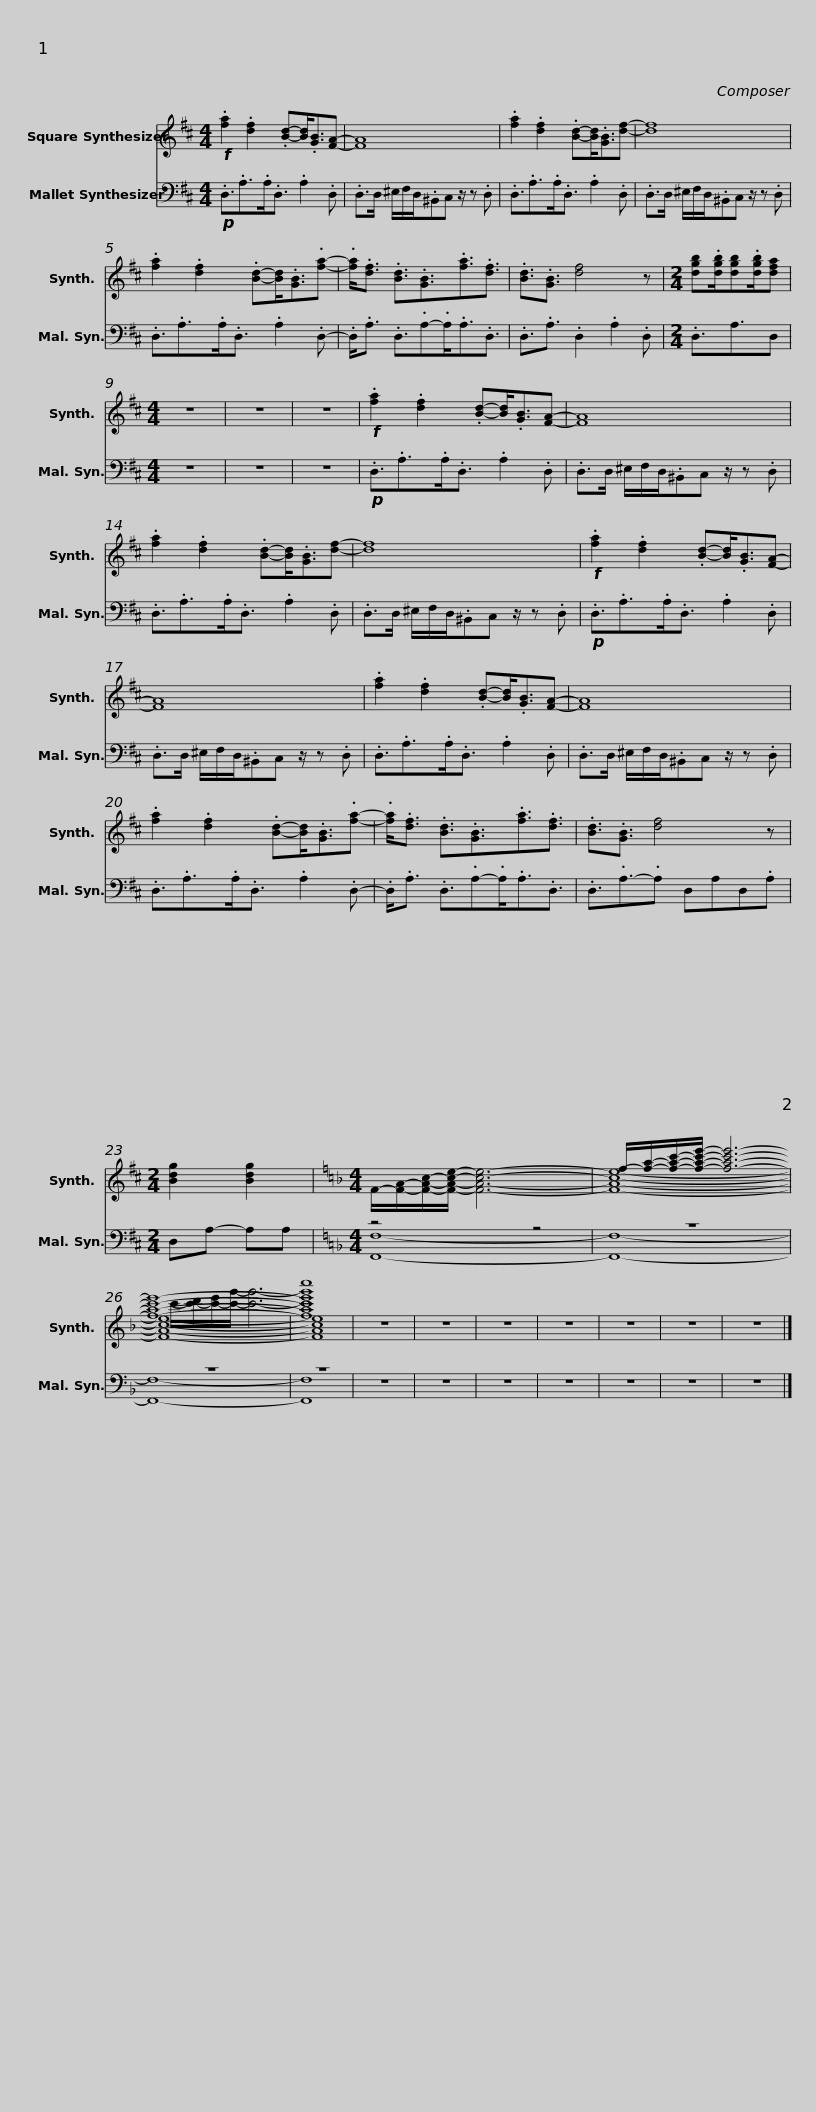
X:1
%%score ( 1 2 3 4 ) ( 5 6 )
L:1/8
M:4/4
I:linebreak $
K:D
V:1 treble
V:2 treble
V:3 treble
V:4 treble
V:5 bass
V:6 bass
V:1
!f! .[fa]2 .[df]2 .[Bd]-[Bd]<.[GB][FA]- | [FA]8 | .[fa]2 .[df]2 .[Bd]-[Bd]<.[GB][df]- |$ [df]8 |$ .[fa]2 .[df]2 .[Bd]-[Bd]<.[GB].[fa]- | %5
 .[fa]<.[df] .[Bd]3/2.[GB]3/2.[fa]3/2.[df]3/2 | .[Bd]3/2.[GB]3/2 [df]4 z |[M:2/4] [dgb].[dgb]/[dgb].[dgb]/[dfa] |[M:4/4] z8 | z8 | %10
 z8 |$!f! .[fa]2 .[df]2 .[Bd]-[Bd]<.[GB][FA]- | [FA]8 | .[fa]2 .[df]2 .[Bd]-[Bd]<.[GB][df]- |$ [df]8 | %15
!f! .[fa]2 .[df]2 .[Bd]-[Bd]<.[GB][FA]- | [FA]8 |$ .[fa]2 .[df]2 .[Bd]-[Bd]<.[GB][FA]- | [FA]8 | .[fa]2 .[df]2 .[Bd]-[Bd]<.[GB].[fa]- |$ %20
 .[fa]<.[df] .[Bd]3/2.[GB]3/2.[fa]3/2.[df]3/2 | .[Bd]3/2.[GB]3/2 [df]4 z |[M:2/4] [Bdg]2 [Bdg]2 |[K:F][M:4/4] F/-[FA]/-[FAc]/-[FAce]/- [FAce]6- |$ f/-[fa]/-[fac']/-[fac'e']/- [fac'e']6- | %25
 [fac'e']8- | [fac'e']8 | z8 | z8 | z8 | %30
 z8 | z8 |$ z8 | z8 |] %34
V:2
 x8 | x8 | x8 |$ x8 |$ x8 | %5
 x8 | x8 |[M:2/4] x4 |[M:4/4] x8 | x8 | %10
 x8 |$ x8 | x8 | x8 |$ x8 | %15
 x8 | x8 |$ x8 | x8 | x8 |$ %20
 x8 | x8 |[M:2/4] x4 |[K:F][M:4/4] x8 |$ [FAce]8- | %25
 [FAce]8- | [FAce]8 | x8 | x8 | x8 | %30
 x8 | x8 |$ x8 | x8 |] %34
V:3
 x8 | x8 | x8 |$ x8 |$ x8 | %5
 x8 | x8 |[M:2/4] x4 |[M:4/4] x8 | x8 | %10
 x8 |$ x8 | x8 | x8 |$ x8 | %15
 x8 | x8 |$ x8 | x8 | x8 |$ %20
 x8 | x8 |[M:2/4] x4 |[K:F][M:4/4] x8 |$ x8 | %25
 c'/-[c'-d']/[c'-e']/[c'g']/- [c'g']6- | [c'g']8 | x8 | x8 | x8 | %30
 x8 | x8 |$ x8 | x8 |] %34
V:4
 x8 | x8 | x8 |$ x8 |$ x8 | %5
 x8 | x8 |[M:2/4] x4 |[M:4/4] x8 | x8 | %10
 x8 |$ x8 | x8 | x8 |$ x8 | %15
 x8 | x8 |$ x8 | x8 | x8 |$ %20
 x8 | x8 |[M:2/4] x4 |[K:F][M:4/4] x8 |$ x8 | %25
 x8 | c''8 | x8 | x8 | x8 | %30
 x8 | x8 |$ x8 | x8 |] %34
V:5
!p! .D,3/2.A,>.A,.D,3/2 .A,2 .D, | .D,>D, ^E,/F,/D,/.^B,,C, z/ z .D, | .D,3/2.A,>.A,.D,3/2 .A,2 .D, |$ .D,>D, ^E,/F,/D,/.^B,,C, z/ z .D, |$ .D,3/2.A,>.A,.D,3/2 .A,2 .D,- | %5
 .D,<.A, .D,3/2.A,-.A,<.A,.D,3/2 | .D,3/2.A,3/2 .D,2 .A,2 .D, |[M:2/4] .D,3/2A,3/2D, |[M:4/4] z8 | z8 | %10
 z8 |$!p! .D,3/2.A,>.A,.D,3/2 .A,2 .D, | .D,>D, ^E,/F,/D,/.^B,,C, z/ z .D, | .D,3/2.A,>.A,.D,3/2 .A,2 .D, |$ .D,>D, ^E,/F,/D,/.^B,,C, z/ z .D, | %15
!p! .D,3/2.A,>.A,.D,3/2 .A,2 .D, | .D,>D, ^E,/F,/D,/.^B,,C, z/ z .D, |$ .D,3/2.A,>.A,.D,3/2 .A,2 .D, | .D,>D, ^E,/F,/D,/.^B,,C, z/ z .D, | .D,3/2.A,>.A,.D,3/2 .A,2 .D,- |$ %20
 .D,<.A, .D,3/2.A,-.A,<.A,.D,3/2 | .D,3/2.A,3/2-.A, D,A,D,.A, |[M:2/4] D,A,- A,A, |[K:F][M:4/4] z4 z4 |$ z8 | %25
 z8 | z8 | z8 | z8 | z8 | %30
 z8 | z8 |$ z8 | z8 |] %34
V:6
 x8 | x8 | x8 |$ x8 |$ x8 | %5
 x8 | x8 |[M:2/4] x4 |[M:4/4] x8 | x8 | %10
 x8 |$ x8 | x8 | x8 |$ x8 | %15
 x8 | x8 |$ x8 | x8 | x8 |$ %20
 x8 | x8 |[M:2/4] x4 |[K:F][M:4/4] [F,,F,]8- |$ [F,,F,]8- | %25
 [F,,F,]8- | [F,,F,]8 | x8 | x8 | x8 | %30
 x8 | x8 |$ x8 | x8 |] %34
